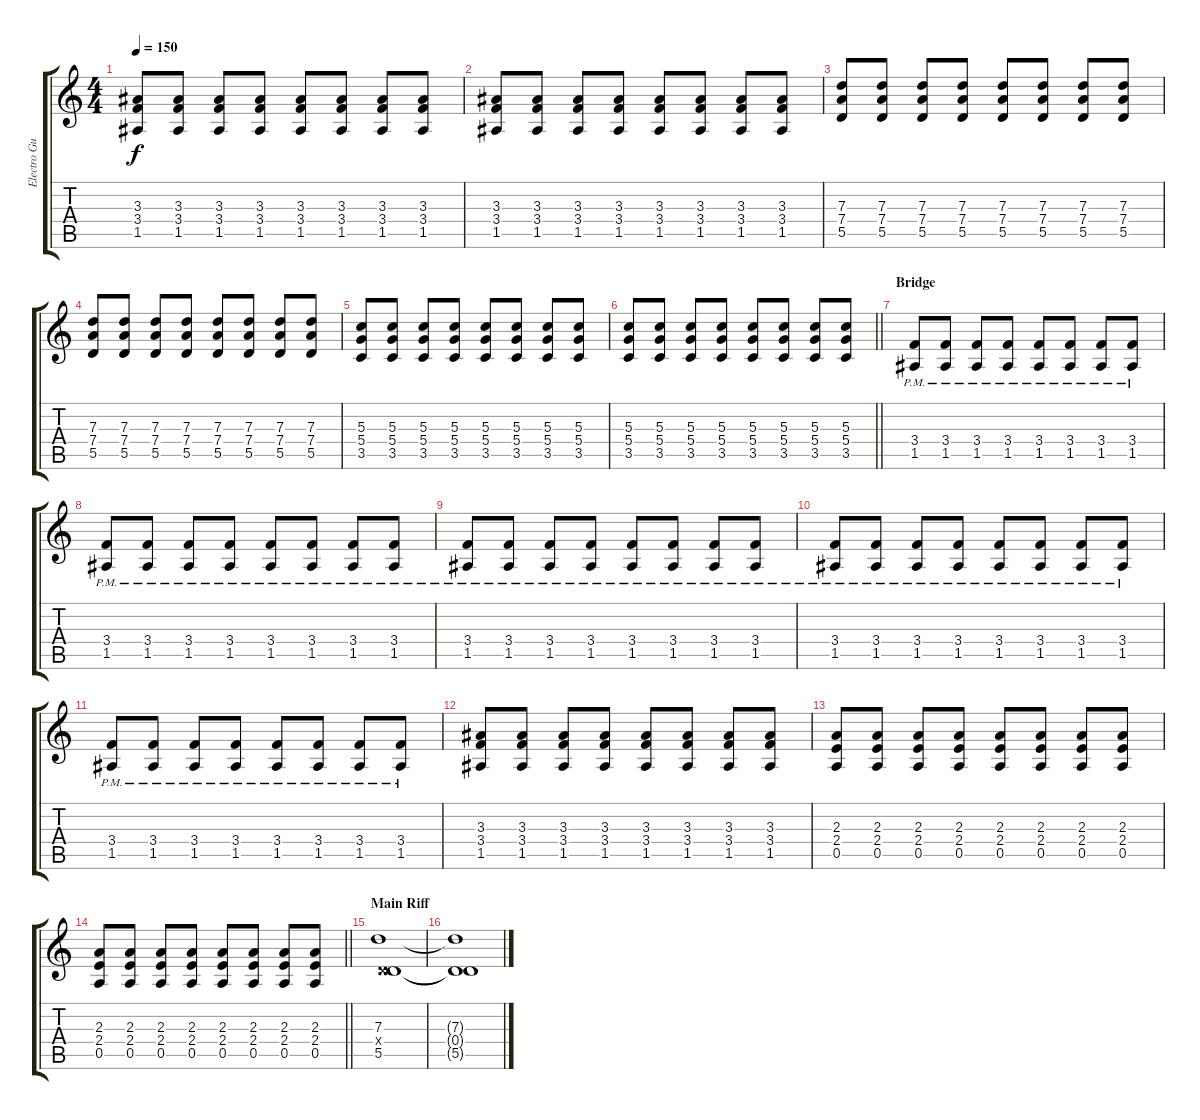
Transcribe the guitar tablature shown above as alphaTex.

\track ("Electro Guitar 2" "Electro Gu") {instrument overdrivenguitar}
\staff {score tabs}
\tuning (E4 B3 G3 D3 A2 E2) {hide}
\ts (4 4)
\tempo 150
\clef g2
\ks c
(3.3 3.4 1.5).8{dy f} (3.3 3.4 1.5).8 (3.3 3.4 1.5).8 (3.3 3.4 1.5).8 (3.3 3.4 1.5).8 (3.3 3.4 1.5).8 (3.3 3.4 1.5).8 (3.3 3.4 1.5).8 |
(3.3 3.4 1.5).8 (3.3 3.4 1.5).8 (3.3 3.4 1.5).8 (3.3 3.4 1.5).8 (3.3 3.4 1.5).8 (3.3 3.4 1.5).8 (3.3 3.4 1.5).8 (3.3 3.4 1.5).8 |
(7.3 7.4 5.5).8 (7.3 7.4 5.5).8 (7.3 7.4 5.5).8 (7.3 7.4 5.5).8 (7.3 7.4 5.5).8 (7.3 7.4 5.5).8 (7.3 7.4 5.5).8 (7.3 7.4 5.5).8 |
(7.3 7.4 5.5).8 (7.3 7.4 5.5).8 (7.3 7.4 5.5).8 (7.3 7.4 5.5).8 (7.3 7.4 5.5).8 (7.3 7.4 5.5).8 (7.3 7.4 5.5).8 (7.3 7.4 5.5).8 |
(5.3 5.4 3.5).8 (5.3 5.4 3.5).8 (5.3 5.4 3.5).8 (5.3 5.4 3.5).8 (5.3 5.4 3.5).8 (5.3 5.4 3.5).8 (5.3 5.4 3.5).8 (5.3 5.4 3.5).8 |
\barLineRight lightlight
(5.3 5.4 3.5).8 (5.3 5.4 3.5).8 (5.3 5.4 3.5).8 (5.3 5.4 3.5).8 (5.3 5.4 3.5).8 (5.3 5.4 3.5).8 (5.3 5.4 3.5).8 (5.3 5.4 3.5).8 |
\section ("" "Bridge")
(3.4{pm} 1.5{pm}).8 (3.4{pm} 1.5{pm}).8 (3.4{pm} 1.5{pm}).8 (3.4{pm} 1.5{pm}).8 (3.4{pm} 1.5{pm}).8 (3.4{pm} 1.5{pm}).8 (3.4{pm} 1.5{pm}).8 (3.4{pm} 1.5{pm}).8 |
(3.4{pm} 1.5{pm}).8 (3.4{pm} 1.5{pm}).8 (3.4{pm} 1.5{pm}).8 (3.4{pm} 1.5{pm}).8 (3.4{pm} 1.5{pm}).8 (3.4{pm} 1.5{pm}).8 (3.4{pm} 1.5{pm}).8 (3.4{pm} 1.5{pm}).8 |
(3.4{pm} 1.5{pm}).8 (3.4{pm} 1.5{pm}).8 (3.4{pm} 1.5{pm}).8 (3.4{pm} 1.5{pm}).8 (3.4{pm} 1.5{pm}).8 (3.4{pm} 1.5{pm}).8 (3.4{pm} 1.5{pm}).8 (3.4{pm} 1.5{pm}).8 |
(3.4{pm} 1.5{pm}).8 (3.4{pm} 1.5{pm}).8 (3.4{pm} 1.5{pm}).8 (3.4{pm} 1.5{pm}).8 (3.4{pm} 1.5{pm}).8 (3.4{pm} 1.5{pm}).8 (3.4{pm} 1.5{pm}).8 (3.4{pm} 1.5{pm}).8 |
(3.4{pm} 1.5{pm}).8 (3.4{pm} 1.5{pm}).8 (3.4{pm} 1.5{pm}).8 (3.4{pm} 1.5{pm}).8 (3.4{pm} 1.5{pm}).8 (3.4{pm} 1.5{pm}).8 (3.4{pm} 1.5{pm}).8 (3.4{pm} 1.5{pm}).8 |
(3.3 3.4 1.5).8 (3.3 3.4 1.5).8 (3.3 3.4 1.5).8 (3.3 3.4 1.5).8 (3.3 3.4 1.5).8 (3.3 3.4 1.5).8 (3.3 3.4 1.5).8 (3.3 3.4 1.5).8 |
(2.3 2.4 0.5).8 (2.3 2.4 0.5).8 (2.3 2.4 0.5).8 (2.3 2.4 0.5).8 (2.3 2.4 0.5).8 (2.3 2.4 0.5).8 (2.3 2.4 0.5).8 (2.3 2.4 0.5).8 |
\barLineRight lightlight
(2.3 2.4 0.5).8 (2.3 2.4 0.5).8 (2.3 2.4 0.5).8 (2.3 2.4 0.5).8 (2.3 2.4 0.5).8 (2.3 2.4 0.5).8 (2.3 2.4 0.5).8 (2.3 2.4 0.5).8 |
\section ("" "Main Riff")
(7.3 0.4{x} 5.5).1 |
(7.3{t} 0.4{t} 5.5{t}).1
